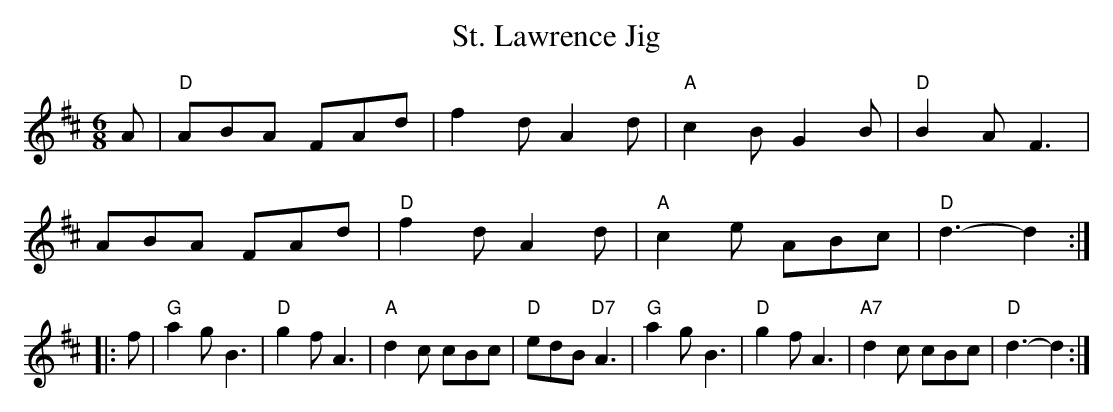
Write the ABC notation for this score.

X:1
T:St. Lawrence Jig
M:6/8
K:D
A|"D"ABA FAd|f2d A2d|"A"c2B G2B|"D"B2A F3|
ABA FAd|"D"f2d A2d|"A"c2e ABc|"D"d3 -d2:|
|:f|"G"a2g B3|"D"g2f A3|"A"d2c cBc|"D"edB "D7"A3|"G"a2g B3|"D"g2f A3|"A7"d2c cBc\
|"D"d3 -d2:|
